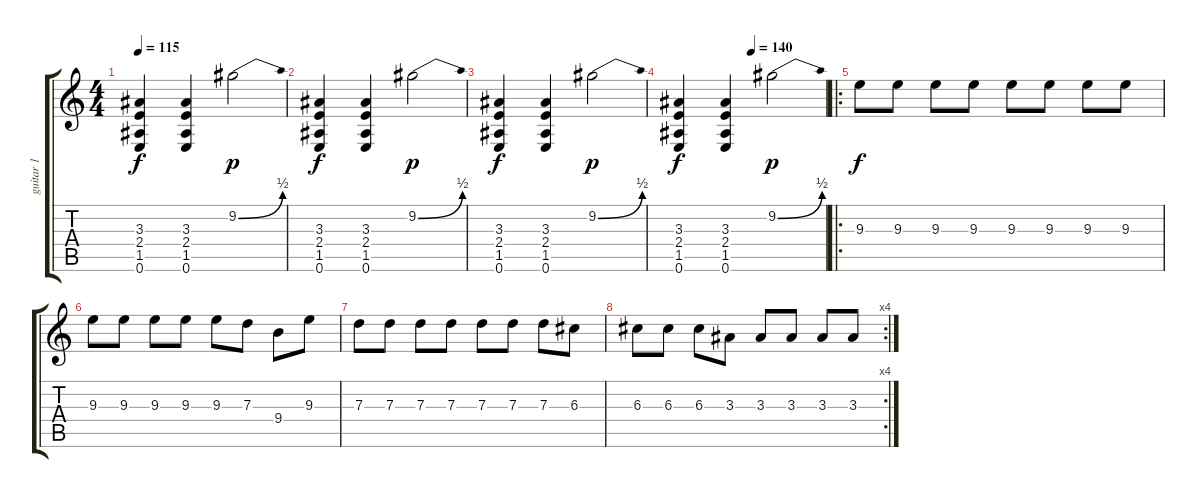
\track ("guitar 1" "guitar 1") {instrument distortionguitar}
\staff {score tabs}
\tuning (E4 B3 G3 D3 A2 E2) {hide}
\ts (4 4)
\tempo 115
\clef g2
\ks c
(3.3 2.4 1.5 0.6).4{dy f instrument distortionguitar} (3.3 2.4 1.5 0.6).4 9.2{be (bend 0 0 60 2)}.2{dy p} |
(3.3 2.4 1.5 0.6).4{dy f} (3.3 2.4 1.5 0.6).4 9.2{be (bend 0 0 60 2)}.2{dy p} |
(3.3 2.4 1.5 0.6).4{dy f} (3.3 2.4 1.5 0.6).4 9.2{be (bend 0 0 60 2)}.2{dy p} |
\tempo (140 0.5)
(3.3 2.4 1.5 0.6).4{dy f} (3.3 2.4 1.5 0.6).4 9.2{be (bend 0 0 60 2)}.2{dy p} |
\ro
9.3.8{dy f} 9.3.8 9.3.8 9.3.8 9.3.8 9.3.8 9.3.8 9.3.8 |
9.3.8 9.3.8 9.3.8 9.3.8 9.3.8 7.3.8 9.4.8 9.3.8 |
7.3.8 7.3.8 7.3.8 7.3.8 7.3.8 7.3.8 7.3.8 6.3.8 |
\rc 4
6.3.8 6.3.8 6.3.8 3.3.8 3.3.8 3.3.8 3.3.8 3.3.8
